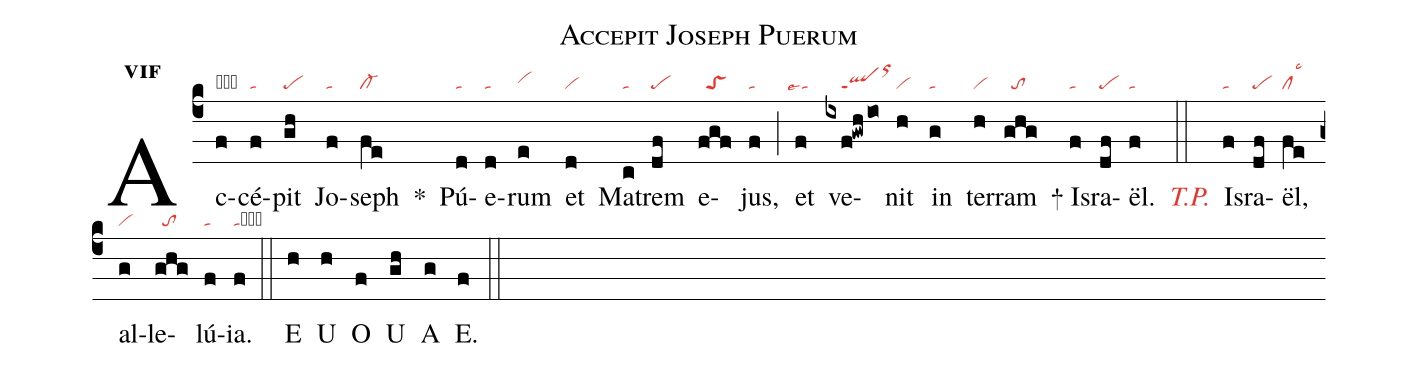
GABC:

name:Accepit Joseph Puerum;
office-part:an;
mode:6f;
nabc-lines:1;
%%
initial-style: 1;
name: Accepit Joseph Puerum;
mode:6;
office-part: Antiphona;
annotation: Ant.;
annotation:vi f;
nabc-lines:1;
%%
(c4) Ac(f|obta)cé(f|ta)pit(gh|pe) Jo(f|ta)seph(fe|cl-) <sp>*</sp>() Pú(d|ta)e(d|ta)rum(e|vihh) et(d|vi) Ma(c|ta)trem(df|pe) e(fgf|//toS)jus,(f|ta) (;) et(f|``talse4) ve(ixf!gwh/io|////qlppt1orhl)nit(h|vi) in(g|ta) ter(h|vi)ram(ghg|//to) <sp>+</sp> Is(f|ta)ra(df|pe)ël.(f|ta) (::) <i><c> T.P. </c></i> Is(f|ta)ra(df|pe)ël,(fe|cllsc3) al(g|vi)le(ghg|//to)lú(f|ta)ia.(f|tacb) (::)
<eu> E(h) U(h) O(f) U(gh) A(g) E.(f) </eu> (::)
